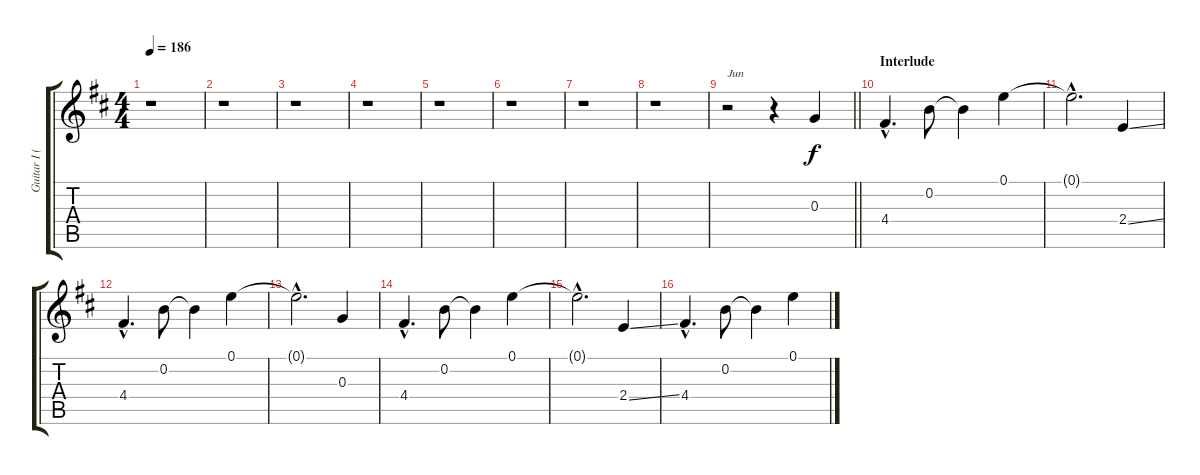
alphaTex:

\track ("Guitar I (Aiji & Jun)" "Guitar I (") {instrument distortionguitar}
\staff {score tabs}
\tuning (E4 B3 G3 D3 A2 E2) {hide}
\ts (4 4)
\tempo 186
\clef g2
\ks d
r.1{dy f} |
r.1 |
r.1 |
r.1 |
r.1 |
r.1 |
r.1 |
r.1 |
\barLineRight lightlight
r.2{txt "Jun" instrument electricguitarjazz} r.4 0.3.4 |
\section ("" "Interlude")
4.4{hac}.4{d} 0.2.8 0.2{t}.4 0.1.4 |
0.1{hac t}.2{d} 2.4{ss}.4 |
4.4{hac}.4{d} 0.2.8 0.2{t}.4 0.1.4 |
0.1{hac t}.2{d} 0.3.4 |
4.4{hac}.4{d} 0.2.8 0.2{t}.4 0.1.4 |
0.1{hac t}.2{d} 2.4{ss}.4 |
4.4{hac}.4{d} 0.2.8 0.2{t}.4 0.1.4
